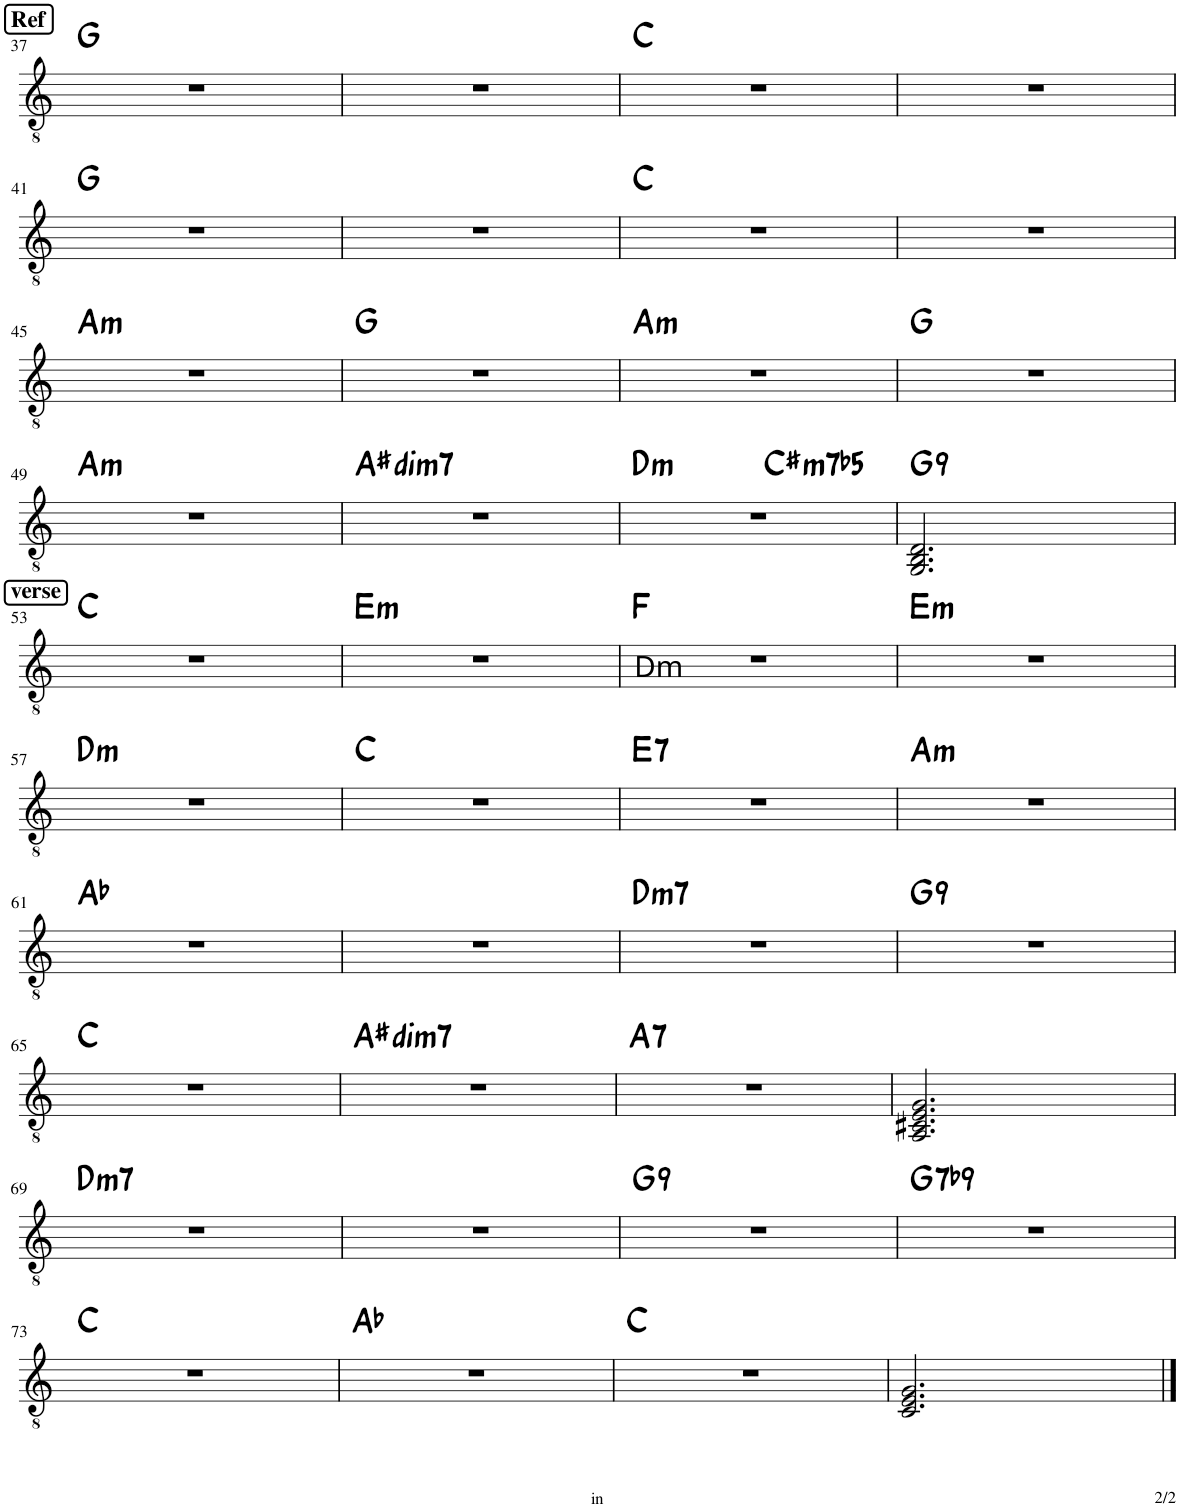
**kern	**harte
*part1	*part1
*staff1	*
*I"Classical Guitar	*
*I'Guit.	*
!!LO:PB:g=z
*clefGv2	*
*k[]	*
*M6/8	*
!!LO:REH:place=s1:a:B:cj:fs=11:t=Ref
=37	=37
2.r	G:maj
=38	=38
2.r	.
=39	=39
2.r	C:maj
=40	=40
2.r	.
!!LO:LB:g=z
=41	=41
2.r	G:maj
=42	=42
2.r	.
=43	=43
2.r	C:maj
=44	=44
2.r	.
!!LO:LB:g=z
=45	=45
!	!LO:H:kt=m
2.r	A:min
=46	=46
2.r	G:maj
=47	=47
!	!LO:H:kt=m
2.r	A:min
=48	=48
2.r	G:maj
!!LO:LB:g=z
=49	=49
!	!LO:H:kt=m
2.r	A:min
=50	=50
!	!LO:H:kt=dim7
2.r	A#:dim7
=51	=51
!	!LO:H:kt=m
*^	*
2.r	4.ryy	D:min
!	!	!LO:H:kt=m7b5
.	4.ryy	C#:hdim7
=52	=52	=52
!	!	!LO:H:kt=9
*v	*v	*
2.GG/ 2.BB/ 2.D/	G:9
!!LO:LB:g=z
!!LO:REH:place=s1:a:B:cj:fs=11:t=verse
=53	=53
2.r	C:maj
=54	=54
!	!LO:H:kt=m
2.r	E:min
=55	=55
!LO:TX:a:t=Dm	!
2.r	F:maj
=56	=56
!	!LO:H:kt=m
2.r	E:min
!!LO:LB:g=z
=57	=57
!	!LO:H:kt=m
2.r	D:min
=58	=58
2.r	C:maj
=59	=59
!	!LO:H:kt=7
2.r	E:7
=60	=60
!	!LO:H:kt=m
2.r	A:min
!!LO:LB:g=z
=61	=61
2.r	Ab:maj
=62	=62
2.r	.
=63	=63
!	!LO:H:kt=m7
2.r	D:min7
=64	=64
!	!LO:H:kt=9
2.r	G:9
!!LO:LB:g=z
=65	=65
2.r	C:maj
=66	=66
!	!LO:H:kt=dim7
2.r	A#:dim7
=67	=67
!	!LO:H:kt=7
2.r	A:7
=68	=68
2.AA/ 2.C#X/ 2.E/ 2.G/	.
!!LO:LB:g=z
=69	=69
!	!LO:H:kt=m7
2.r	D:min7
=70	=70
2.r	.
=71	=71
!	!LO:H:kt=9
2.r	G:9
=72	=72
!	!LO:H:kt=7
2.r	G:7(b9)
!!LO:LB:g=z
=73	=73
2.r	C:maj
=74	=74
2.r	Ab:maj
=75	=75
2.r	C:maj
=76	=76
2.C/ 2.E/ 2.G/	.
==	==
*-	*-
